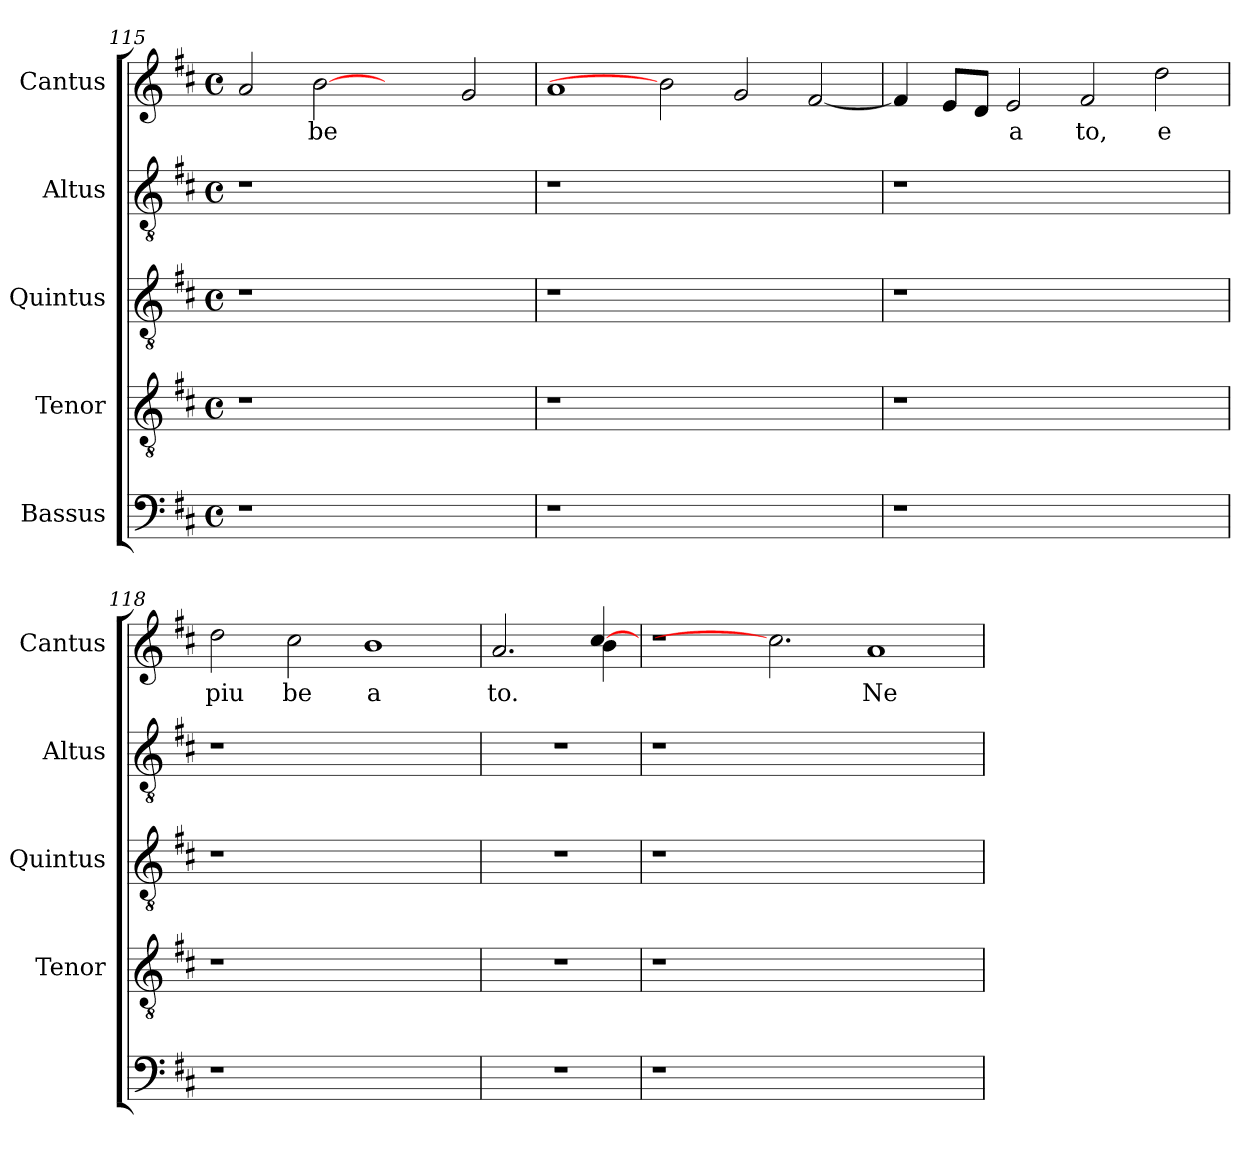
**kern	**kern	**kern	**kern	**kern	**text
*part5	*part4	*part3	*part2	*part1	*part1
*staff5	*staff4	*staff3	*staff2	*staff1	*staff1
*I"Bassus	*I"Tenor	*I"Quintus	*I"Altus	*I"Cantus	*
*	*I'Tenor	*I'Quintus	*I'Altus	*I'Cantus	*
!!LO:LB:g=z
*clefF4	*clefGv2	*clefGv2	*clefGv2	*clefG2	*
*k[f#c#]	*k[f#c#]	*k[f#c#]	*k[f#c#]	*k[f#c#]	*
*D:	*D:	*D:	*D:	*D:	*
*M4/4	*M4/4	*M4/4	*M4/4	*M4/4	*
*met(c)	*met(c)	*met(c)	*met(c)	*met(c)	*
=115	=115	=115	=115	=115	=115
1r	1r	1r	1r	2a/	.
!	!	!	!	!	!LO:LY:b
.	.	.	.	[2b	be
1ryy	1ryy	1ryy	1ryy	2ryy	.
.	.	.	.	2g/	.
=116	=116	=116	=116	=116	=116
1r	1r	1r	1r	1a	.
1.ryy	1.ryy	1.ryy	1.ryy	2b]	.
.	.	.	.	2g/	.
.	.	.	.	[<2f#/	.
=117	=117	=117	=117	=117	=117
1r	1r	1r	1r	4f#/]	.
.	.	.	.	8e/L	.
.	.	.	.	8d/J	.
!	!	!	!	!	!LO:LY:b
.	.	.	.	2e/	a
!	!	!	!	!	!LO:LY:b
1ryy	1ryy	1ryy	1ryy	2f#/	to,
!	!	!	!	!	!LO:LY:b
.	.	.	.	2dd\	e
=118	=118	=118	=118	=118	=118
!	!	!	!	!	!LO:LY:b
1r	1r	1r	1r	2dd\	piu
!	!	!	!	!	!LO:LY:b
.	.	.	.	2cc#\	be
!	!	!	!	!	!LO:LY:b
1ryy	1ryy	1ryy	1ryy	1b	a
=119	=119	=119	=119	=119	=119
!	!	!	!	!	!LO:LY:b
*	*	*	*	*^	*
1r	1r	1r	1r	2.a/	2.ryy	to.
.	.	.	.	[4cc#	4b\	.
*	*	*	*	*v	*v	*
=120	=120	=120	=120	=120	=120
1r	1r	1r	1r	1r	.
1..ryy	1..ryy	1..ryy	1..ryy	2.cc#]	.
!	!	!	!	!	!LO:LY:b
.	.	.	.	1a	Ne
=	=	=	=	=	=
*-	*-	*-	*-	*-	*-
